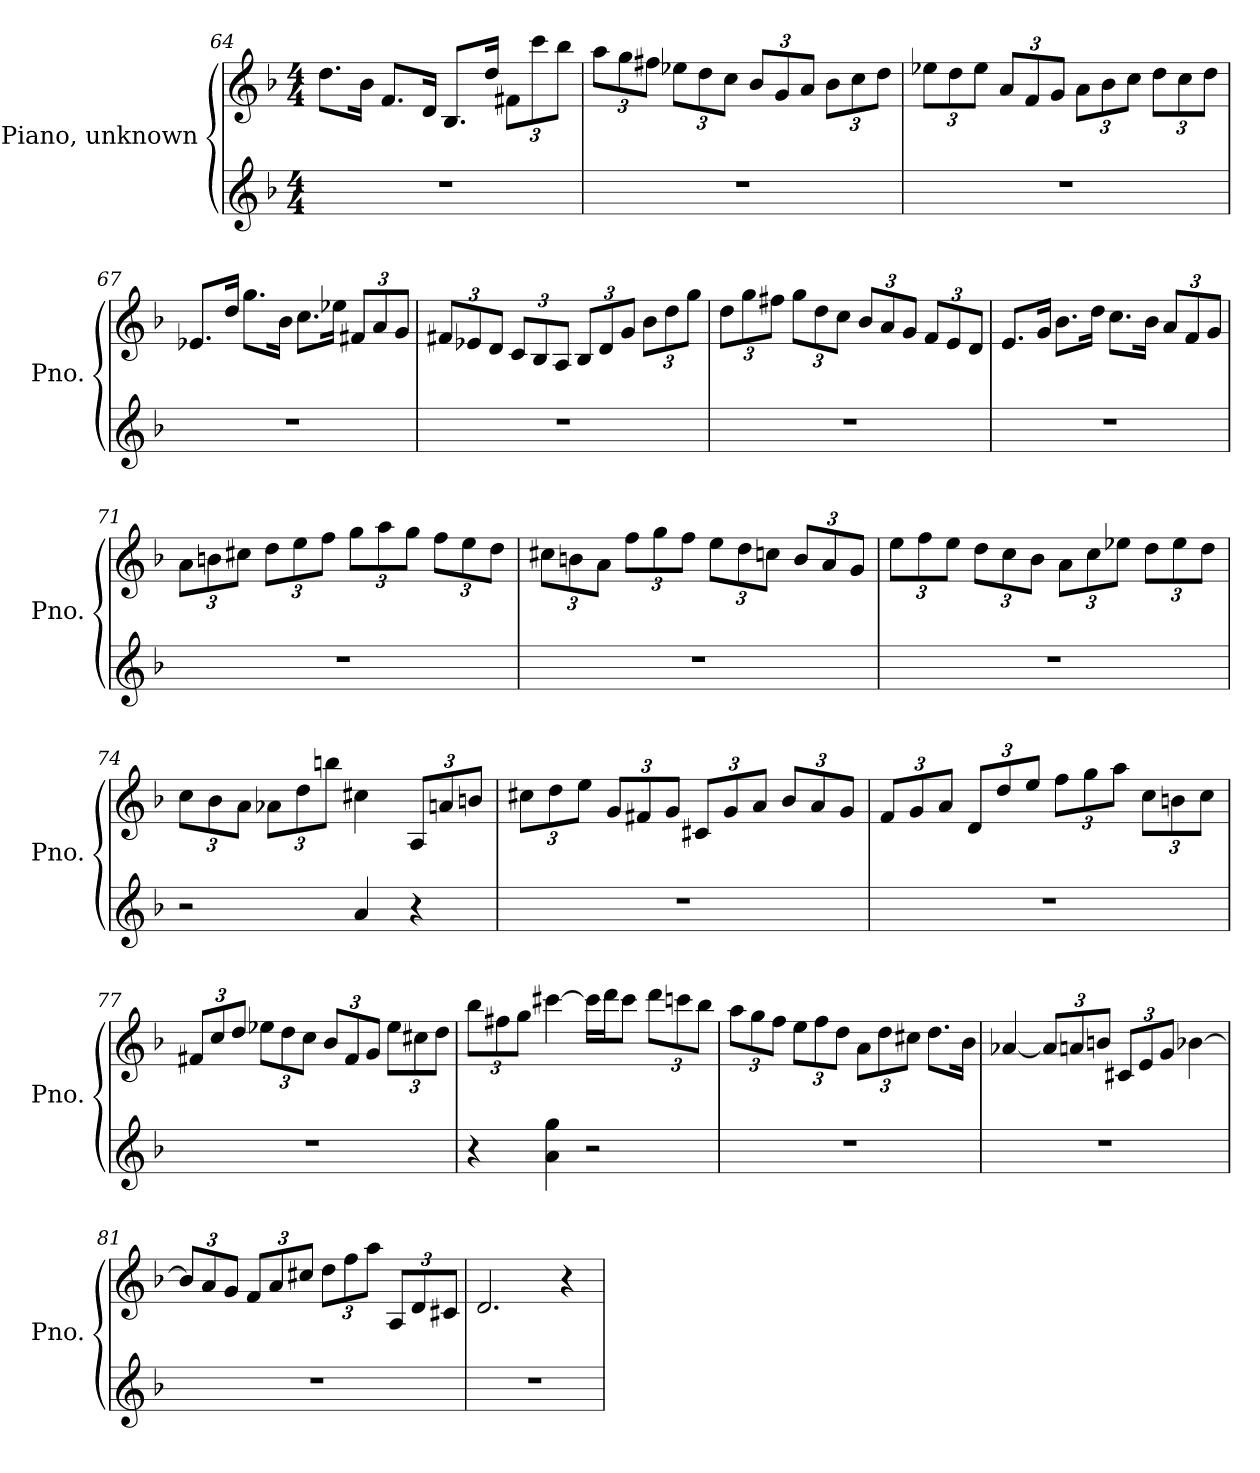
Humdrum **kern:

**kern	**kern
*part1	*part1
*staff2	*staff1
*I"Piano, unknown	*
*I'Pno.	*
*clefG2	*clefG2
*k[b-]	*k[b-]
*M4/4	*M4/4
=64	=64
1r	8.dd\L
.	16b-\Jk
.	8.f/L
.	16d/Jk
.	8.B-/L
.	16dd/Jk
*	*Xbrackettup
.	12f#X\L
.	12ccc\
.	12bb-\J
=65	=65
1r	12aa\L
.	12gg\
.	12ff#X\J
.	12ee-X\L
.	12dd\
.	12cc\J
.	12b-/L
.	12g/
.	12a/J
.	12b-\L
.	12cc\
.	12dd\J
!!LO:LB:g=z
=66	=66
1r	12ee-X\L
.	12dd\
.	12ee-\J
.	12a/L
.	12f/
.	12g/J
.	12a\L
.	12b-\
.	12cc\J
.	12dd\L
.	12cc\
.	12dd\J
=67	=67
1r	8.e-X/L
.	16dd/Jk
.	8.gg\L
.	16b-\Jk
.	8.cc\L
.	16ee-X\Jk
.	12f#X/L
.	12a/
.	12g/J
=68	=68
1r	12f#X/L
.	12e-X/
.	12d/J
.	12c/L
.	12B-/
.	12A/J
.	12B-/L
.	12d/
.	12g/J
.	12b-\L
.	12dd\
.	12gg\J
!!LO:LB:g=z
=69	=69
1r	12dd\L
.	12gg\
.	12ff#X\J
.	12gg\L
.	12dd\
.	12cc\J
.	12b-/L
.	12a/
.	12g/J
.	12f/L
.	12e/
.	12d/J
=70	=70
1r	8.e/L
.	16g/Jk
.	8.b-\L
.	16dd\Jk
.	8.cc\L
.	16b-\Jk
.	12a/L
.	12f/
.	12g/J
=71	=71
1r	12a\L
.	12bn\
.	12cc#X\J
.	12dd\L
.	12ee\
.	12ff\J
.	12gg\L
.	12aa\
.	12gg\J
.	12ff\L
.	12ee\
.	12dd\J
!!LO:LB:g=z
=72	=72
1r	12cc#X\L
.	12bn\
.	12a\J
.	12ff\L
.	12gg\
.	12ff\J
.	12ee\L
.	12dd\
.	12ccn\J
.	12b/L
.	12a/
.	12g/J
=73	=73
1r	12ee\L
.	12ff\
.	12ee\J
.	12dd\L
.	12cc\
.	12b-\J
.	12a\L
.	12cc\
.	12ee-X\J
.	12dd\L
.	12ee-\
.	12dd\J
=74	=74
2r	12cc\L
.	12b-\
.	12a\J
.	12a-X\L
.	12dd\
.	12bbn\J
4a/	4cc#X\
4r	12A/L
.	12an/
.	12bn/J
!!LO:PB:g=z
=75	=75
1r	12cc#X\L
.	12dd\
.	12ee\J
.	12g/L
.	12f#X/
.	12g/J
.	12c#X/L
.	12g/
.	12a/J
.	12b-/L
.	12a/
.	12g/J
=76	=76
1r	12f/L
.	12g/
.	12a/J
.	12d/L
.	12dd/
.	12ee/J
.	12ff\L
.	12gg\
.	12aa\J
.	12cc\L
.	12bn\
.	12cc\J
=77	=77
1r	12f#X/L
.	12cc/
.	12dd/J
.	12ee-X\L
.	12dd\
.	12cc\J
.	12b-/L
.	12f#/
.	12g/J
.	12ee-\L
.	12cc#X\
.	12dd\J
!!LO:LB:g=z
=78	=78
4r	12bb-\L
.	12ff#X\
.	12gg\J
4a\ 4gg\	[4ccc#X\
2r	16ccc#\LL]
.	16ddd\J
.	8ccc#\J
.	12ddd\L
.	12cccn\
.	12bb-\J
=79	=79
1r	12aa\L
.	12gg\
.	12ff\J
.	12ee\L
.	12ff\
.	12dd\J
.	12a\L
.	12dd\
.	12cc#X\J
.	8.dd\L
.	16b-\Jk
=80	=80
1r	[4a-X/
.	12a-/L]
.	12an/
.	12bn/J
.	12c#X/L
.	12e/
.	12g/J
.	[4b-X\
!!LO:LB:g=z
=81	=81
1r	12b-/L]
.	12a/
.	12g/J
.	12f/L
.	12a/
.	12cc#X/J
.	12dd\L
.	12ff\
.	12aa\J
.	12A/L
.	12d/
.	12c#X/J
=82	=82
1r	2.d/
.	4r
=	=
*-	*-
